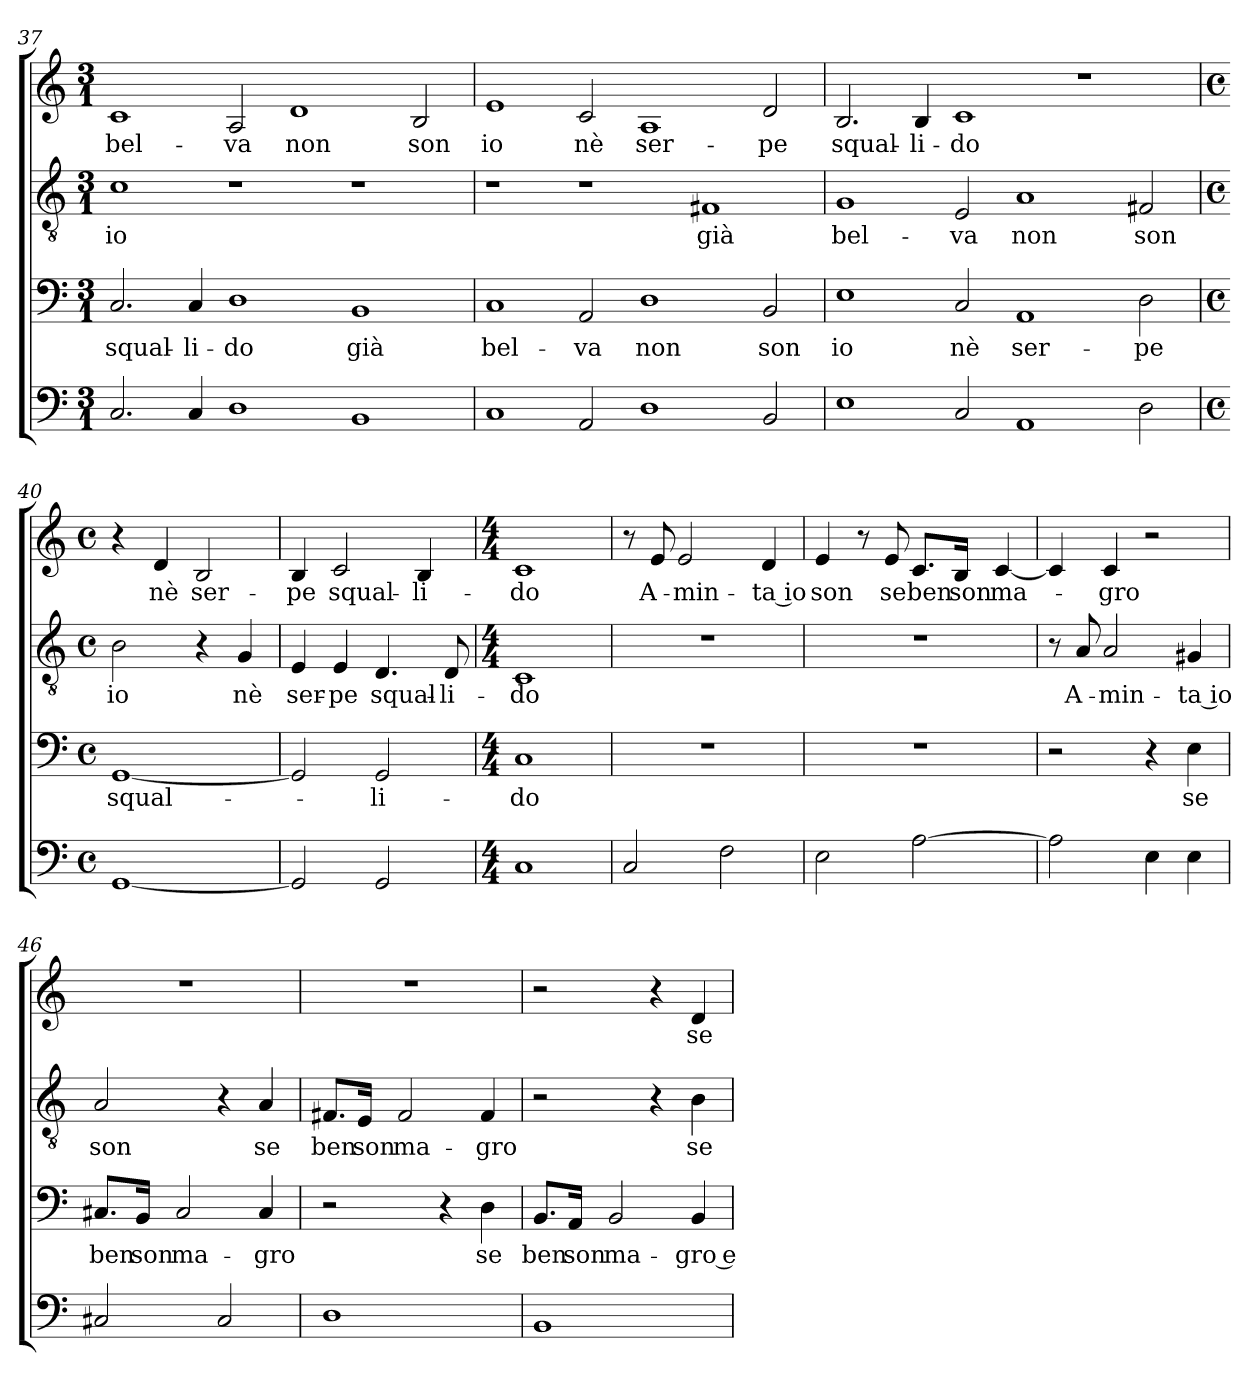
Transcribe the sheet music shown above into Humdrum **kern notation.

**kern	**kern	**text	**kern	**text	**kern	**text
*part4	*part3	*part3	*part2	*part2	*part1	*part1
*staff4	*staff3	*staff3	*staff2	*staff2	*staff1	*staff1
*clefF4	*clefF4	*	*clefGv2	*	*clefG2	*
*k[]	*k[]	*	*k[]	*	*k[]	*
*M3/1	*M3/1	*	*M3/1	*	*M3/1	*
=37	=37	=37	=37	=37	=37	=37
!	!	!LO:LY:b	!	!LO:LY:b	!	!LO:LY:b
2.C/	2.C/	squal-	1c	io	1c	bel-
!	!	!LO:LY:b	!	!	!	!
4C/	4C/	-li-	.	.	.	.
!	!	!LO:LY:b	!	!	!	!LO:LY:b
1D	1D	-do	1r	.	2A/	-va
!	!	!	!	!	!	!LO:LY:b
.	.	.	.	.	1d	non
!	!	!LO:LY:b	!	!	!	!
1BB	1BB	già	1r	.	.	.
!	!	!	!	!	!	!LO:LY:b
.	.	.	.	.	2B/	son
!!LO:PB:g=z
=38	=38	=38	=38	=38	=38	=38
!	!	!LO:LY:b	!	!	!	!LO:LY:b
1C	1C	bel-	1r	.	1e	io
!	!	!LO:LY:b	!	!	!	!LO:LY:b
2AA/	2AA/	-va	1r	.	2c/	nè
!	!	!LO:LY:b	!	!	!	!LO:LY:b
1D	1D	non	.	.	1A	ser-
!	!	!	!	!LO:LY:b	!	!
.	.	.	1F#X	già	.	.
!	!	!LO:LY:b	!	!	!	!LO:LY:b
2BB/	2BB/	son	.	.	2d/	-pe
=39	=39	=39	=39	=39	=39	=39
!	!	!LO:LY:b	!	!LO:LY:b	!	!LO:LY:b
1E	1E	io	1G	bel-	2.B/	squal-
!	!	!	!	!	!	!LO:LY:b
.	.	.	.	.	4B/	-li-
!	!	!LO:LY:b	!	!LO:LY:b	!	!LO:LY:b
2C/	2C/	nè	2E/	-va	1c	-do
!	!	!LO:LY:b	!	!LO:LY:b	!	!
1AA	1AA	ser-	1A	non	.	.
.	.	.	.	.	1r	.
!	!	!LO:LY:b	!	!LO:LY:b	!	!
2D\	2D\	-pe	2F#X/	son	.	.
=40	=40	=40	=40	=40	=40	=40
*M4/4	*M4/4	*	*M4/4	*	*M4/4	*
*met(c)	*met(c)	*	*met(c)	*	*met(c)	*
!	!	!LO:LY:b	!	!LO:LY:b	!	!
[1GG	[1GG	squal-	2B\	io	4r	.
!	!	!	!	!	!	!LO:LY:b
.	.	.	.	.	4d/	nè
!	!	!	!	!	!	!LO:LY:b
.	.	.	4r	.	2B/	ser-
!	!	!	!	!LO:LY:b	!	!
.	.	.	4G/	nè	.	.
=41	=41	=41	=41	=41	=41	=41
!	!	!	!	!LO:LY:b	!	!LO:LY:b
2GG/]	2GG/]	.	4E/	ser-	4B/	-pe
!	!	!	!	!LO:LY:b	!	!LO:LY:b
.	.	.	4E/	-pe	2c/	squal-
!	!	!LO:LY:b	!	!LO:LY:b	!	!
2GG/	2GG/	-li-	4.D/	squal-	.	.
!	!	!	!	!	!	!LO:LY:b
.	.	.	.	.	4B/	-li-
!	!	!	!	!LO:LY:b	!	!
.	.	.	8D/	-li-	.	.
!!LO:LB:g=z
=42	=42	=42	=42	=42	=42	=42
*M4/4	*M4/4	*	*M4/4	*	*M4/4	*
!	!	!LO:LY:b	!	!LO:LY:b	!	!LO:LY:b
1C	1C	-do	1C	-do	1c	-do
=43	=43	=43	=43	=43	=43	=43
2C/	1r	.	1r	.	8r	.
!	!	!	!	!	!	!LO:LY:b
.	.	.	.	.	8e/	A-
!	!	!	!	!	!	!LO:LY:b
.	.	.	.	.	2e/	-min-
2F\	.	.	.	.	.	.
!	!	!	!	!	!	!LO:LY:b
.	.	.	.	.	4d/	ta io
=44	=44	=44	=44	=44	=44	=44
!	!	!	!	!	!	!LO:LY:b
2E\	1r	.	1r	.	4e/	son
.	.	.	.	.	8r	.
!	!	!	!	!	!	!LO:LY:b
.	.	.	.	.	8e/	se
!	!	!	!	!	!	!LO:LY:b
[2A\	.	.	.	.	8.c/L	ben
!	!	!	!	!	!	!LO:LY:b
.	.	.	.	.	16B/Jk	son
!	!	!	!	!	!	!LO:LY:b
.	.	.	.	.	[4c/	ma-
=45	=45	=45	=45	=45	=45	=45
2A\]	2r	.	8r	.	4c/]	.
!	!	!	!	!LO:LY:b	!	!
.	.	.	8A/	A-	.	.
!	!	!	!	!LO:LY:b	!	!LO:LY:b
.	.	.	2A/	-min-	4c/	-gro
4E\	4r	.	.	.	2r	.
!	!	!LO:LY:b	!	!LO:LY:b	!	!
4E\	4E\	se	4G#X/	ta io	.	.
=46	=46	=46	=46	=46	=46	=46
!	!	!LO:LY:b	!	!LO:LY:b	!	!
2C#X/	8.C#X/L	ben	2A/	son	1r	.
!	!	!LO:LY:b	!	!	!	!
.	16BB/Jk	son	.	.	.	.
!	!	!LO:LY:b	!	!	!	!
.	2C#/	ma-	.	.	.	.
2C#/	.	.	4r	.	.	.
!	!	!LO:LY:b	!	!LO:LY:b	!	!
.	4C#/	-gro	4A/	se	.	.
!!LO:LB:g=z
=47	=47	=47	=47	=47	=47	=47
!	!	!	!	!LO:LY:b	!	!
1D	2r	.	8.F#X/L	ben	1r	.
!	!	!	!	!LO:LY:b	!	!
.	.	.	16E/Jk	son	.	.
!	!	!	!	!LO:LY:b	!	!
.	.	.	2F#/	ma-	.	.
.	4r	.	.	.	.	.
!	!	!LO:LY:b	!	!LO:LY:b	!	!
.	4D\	se	4F#/	-gro	.	.
=48	=48	=48	=48	=48	=48	=48
!	!	!LO:LY:b	!	!	!	!
1BB	8.BB/L	ben	2r	.	2r	.
!	!	!LO:LY:b	!	!	!	!
.	16AA/Jk	son	.	.	.	.
!	!	!LO:LY:b	!	!	!	!
.	2BB/	ma-	.	.	.	.
.	.	.	4r	.	4r	.
!	!	!LO:LY:b	!	!LO:LY:b	!	!LO:LY:b
.	4BB/	gro e	4B\	se	4d/	se
=	=	=	=	=	=	=
*-	*-	*-	*-	*-	*-	*-
